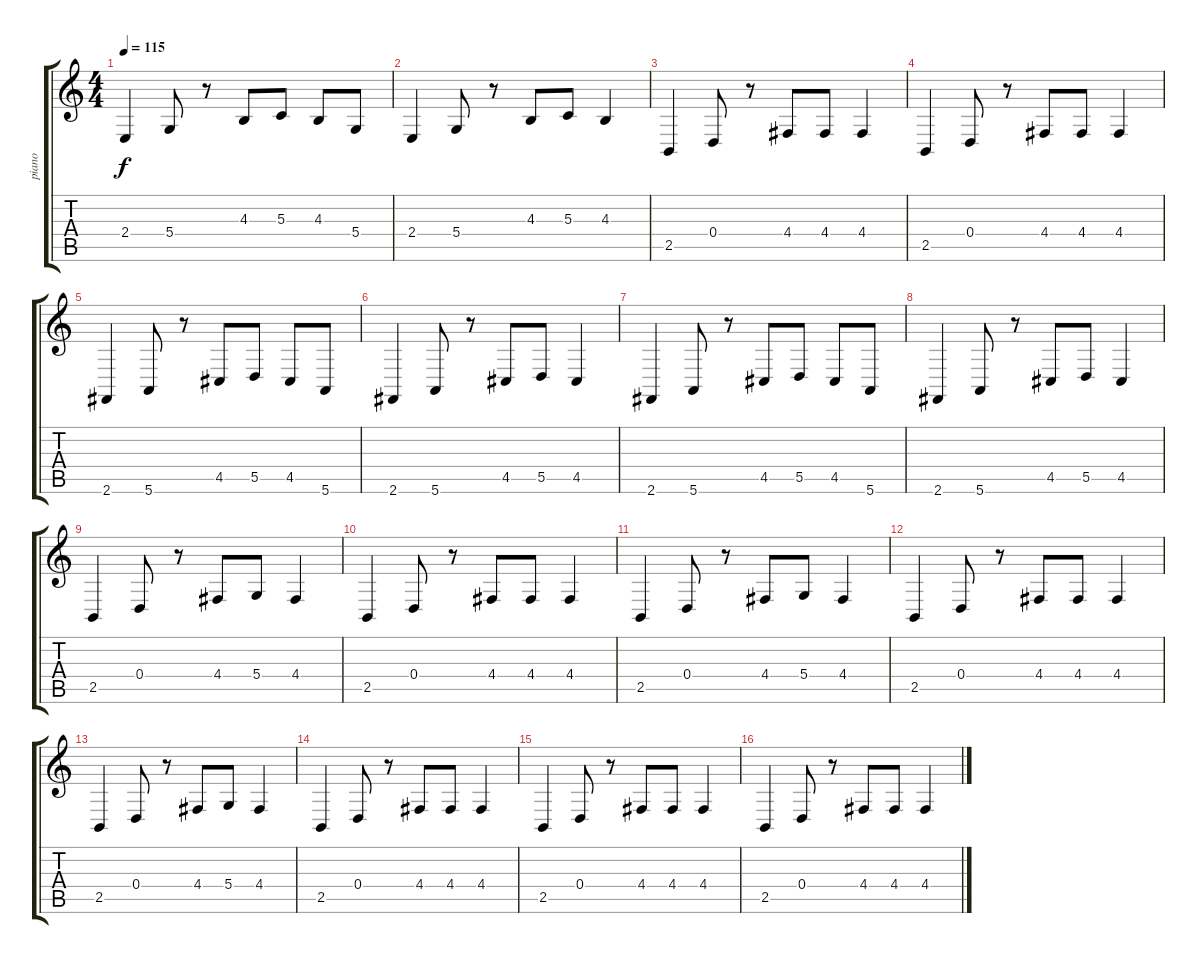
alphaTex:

\track ("piano" "piano") {instrument acousticgrandpiano}
\staff {score tabs}
\tuning (E4 B3 G3 D3 A2 E2) {hide}
\ts (4 4)
\tempo 115
\clef g2
\ks c
2.4.4{dy f} 5.4.8 r.8 4.3.8 5.3.8 4.3.8 5.4.8 |
2.4.4 5.4.8 r.8 4.3.8 5.3.8 4.3.4 |
2.5.4 0.4.8 r.8 4.4.8 4.4.8 4.4.4 |
2.5.4 0.4.8 r.8 4.4.8 4.4.8 4.4.4 |
2.6.4 5.6.8 r.8 4.5.8 5.5.8 4.5.8 5.6.8 |
2.6.4 5.6.8 r.8 4.5.8 5.5.8 4.5.4 |
2.6.4 5.6.8 r.8 4.5.8 5.5.8 4.5.8 5.6.8 |
2.6.4 5.6.8 r.8 4.5.8 5.5.8 4.5.4 |
2.5.4 0.4.8 r.8 4.4.8 5.4.8 4.4.4 |
2.5.4 0.4.8 r.8 4.4.8 4.4.8 4.4.4 |
2.5.4 0.4.8 r.8 4.4.8 5.4.8 4.4.4 |
2.5.4 0.4.8 r.8 4.4.8 4.4.8 4.4.4 |
2.5.4 0.4.8 r.8 4.4.8 5.4.8 4.4.4 |
2.5.4 0.4.8 r.8 4.4.8 4.4.8 4.4.4 |
2.5.4 0.4.8 r.8 4.4.8 4.4.8 4.4.4 |
2.5.4 0.4.8 r.8 4.4.8 4.4.8 4.4.4
